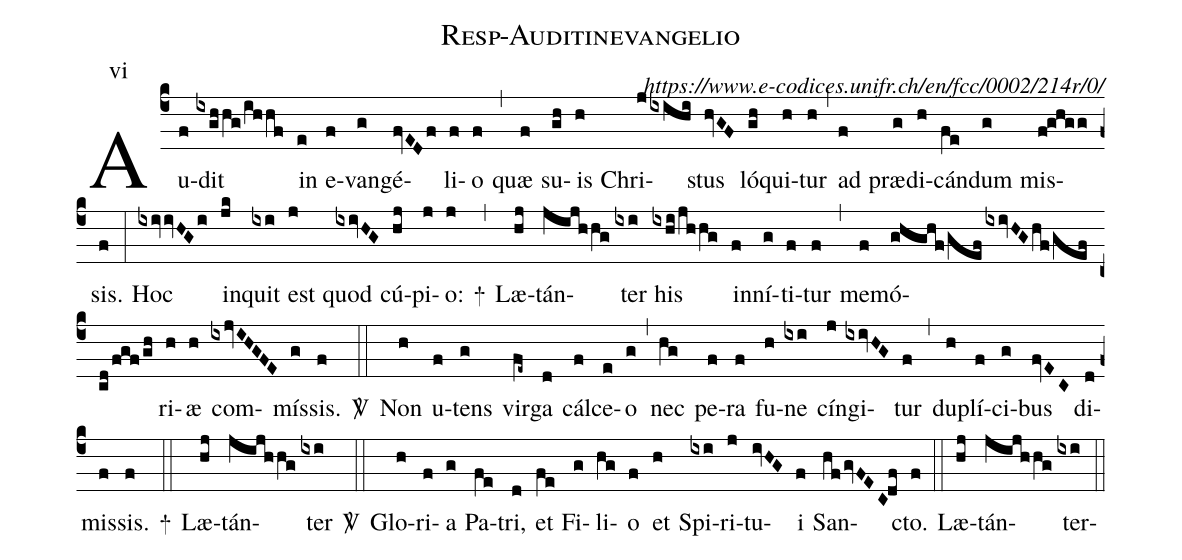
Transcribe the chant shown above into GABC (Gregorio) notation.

name: Resp-Auditinevangelio;
commentary: https://www.e-codices.unifr.ch/en/fcc/0002/214r/0/;
annotation: vi;
%%
(c4) Au(f)dit(ixghhg/ihhf) in(e) e(f)van(g)gé(fvEDf)li(f)o(f) (,)
quæ(f) su(gh)is(h) Chri(jixihi)stus(hvGF) ló(gh)qui(h)tur(h) (,)
ad(f) præ(g)di(h)cán(fe)dum(g) mis(f!ghgg)sis.(f) (:)
Hoc(ixivivHGi) in(jk)quit(ixi) est(j) quod(ixivHG) cú(hj)pi(j)o:(j) +(,)
Læ(hj)tán(jijhhg)ter(ixi) his(ixhi/jhhg) in(f)ní(g)ti(f)tur(f) (,) me(f)mó(ghghf/gef/ixivHGhf/gef/cd/fgf/gh)ri(h)æ(h) com(ixjvIHGFE)mís(g)sis.(f)
<sp>V/</sp>(::)
Non(h) u(f)tens(g) vir(fe~)ga(d) cál(f)ce(e)o(g) (,)
nec(hg) pe(f)ra(f) fu(h)ne(ixi) cín(j)gi(ixivHG)tur(f) (,) du(h)plí(f)ci(g)bus(fvEC) di(d)mis(f)sis.(f)
+(::) Læ(hj)tán(jijhhg)ter(ixi)
<sp>V/</sp>(::)
Glo(h)ri(f)a(g) Pa(fe)tri,(d) et(fe) Fi(g)li(hg)o(f) et(h) Spi(ixi)ri(j)tu(ivHG)i(f) San(hf/gvFEC!df)cto.(f) (::) Læ(hj)tán(jijhhg)ter(ixi)(::)
